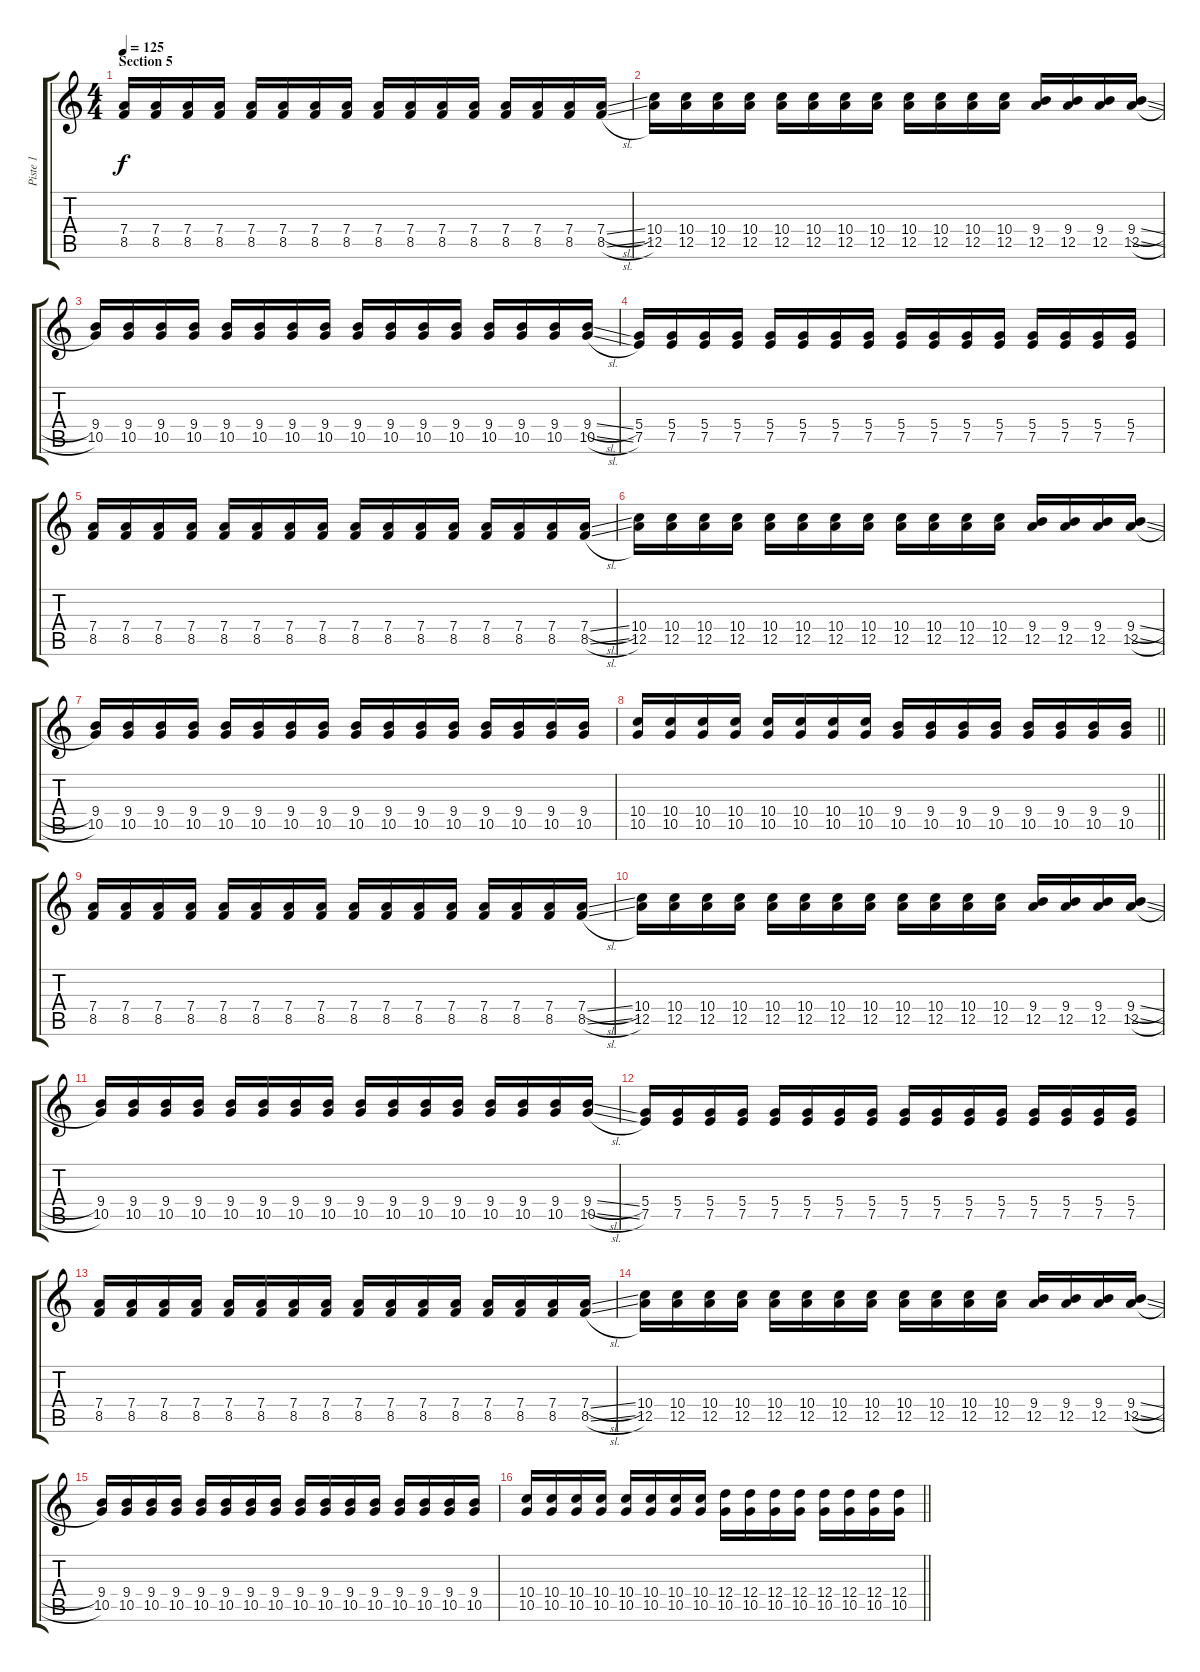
\track ("Piste 1" "Piste 1") {instrument distortionguitar}
\staff {score tabs}
\tuning (E4 B3 G3 D3 A2 E2) {hide}
\ts (4 4)
\section ("" "Section 5")
\tempo 125
\clef g2
\ks c
(7.4 8.5).16{dy f} (7.4 8.5).16 (7.4 8.5).16 (7.4 8.5).16 (7.4 8.5).16 (7.4 8.5).16 (7.4 8.5).16 (7.4 8.5).16 (7.4 8.5).16 (7.4 8.5).16 (7.4 8.5).16 (7.4 8.5).16 (7.4 8.5).16 (7.4 8.5).16 (7.4 8.5).16 (7.4{sl} 8.5{sl}).16 |
(10.4 12.5).16 (10.4 12.5).16 (10.4 12.5).16 (10.4 12.5).16 (10.4 12.5).16 (10.4 12.5).16 (10.4 12.5).16 (10.4 12.5).16 (10.4 12.5).16 (10.4 12.5).16 (10.4 12.5).16 (10.4 12.5).16 (9.4 12.5).16 (9.4 12.5).16 (9.4 12.5).16 (9.4{sl} 12.5{sl}).16 |
(9.4 10.5).16 (9.4 10.5).16 (9.4 10.5).16 (9.4 10.5).16 (9.4 10.5).16 (9.4 10.5).16 (9.4 10.5).16 (9.4 10.5).16 (9.4 10.5).16 (9.4 10.5).16 (9.4 10.5).16 (9.4 10.5).16 (9.4 10.5).16 (9.4 10.5).16 (9.4 10.5).16 (9.4{sl} 10.5{sl}).16 |
(5.4 7.5).16 (5.4 7.5).16 (5.4 7.5).16 (5.4 7.5).16 (5.4 7.5).16 (5.4 7.5).16 (5.4 7.5).16 (5.4 7.5).16 (5.4 7.5).16 (5.4 7.5).16 (5.4 7.5).16 (5.4 7.5).16 (5.4 7.5).16 (5.4 7.5).16 (5.4 7.5).16 (5.4 7.5).16 |
(7.4 8.5).16 (7.4 8.5).16 (7.4 8.5).16 (7.4 8.5).16 (7.4 8.5).16 (7.4 8.5).16 (7.4 8.5).16 (7.4 8.5).16 (7.4 8.5).16 (7.4 8.5).16 (7.4 8.5).16 (7.4 8.5).16 (7.4 8.5).16 (7.4 8.5).16 (7.4 8.5).16 (7.4{sl} 8.5{sl}).16 |
(10.4 12.5).16 (10.4 12.5).16 (10.4 12.5).16 (10.4 12.5).16 (10.4 12.5).16 (10.4 12.5).16 (10.4 12.5).16 (10.4 12.5).16 (10.4 12.5).16 (10.4 12.5).16 (10.4 12.5).16 (10.4 12.5).16 (9.4 12.5).16 (9.4 12.5).16 (9.4 12.5).16 (9.4{sl} 12.5{sl}).16 |
(9.4 10.5).16 (9.4 10.5).16 (9.4 10.5).16 (9.4 10.5).16 (9.4 10.5).16 (9.4 10.5).16 (9.4 10.5).16 (9.4 10.5).16 (9.4 10.5).16 (9.4 10.5).16 (9.4 10.5).16 (9.4 10.5).16 (9.4 10.5).16 (9.4 10.5).16 (9.4 10.5).16 (9.4 10.5).16 |
\barLineRight lightlight
(10.4 10.5).16 (10.4 10.5).16 (10.4 10.5).16 (10.4 10.5).16 (10.4 10.5).16 (10.4 10.5).16 (10.4 10.5).16 (10.4 10.5).16 (9.4 10.5).16 (9.4 10.5).16 (9.4 10.5).16 (9.4 10.5).16 (9.4 10.5).16 (9.4 10.5).16 (9.4 10.5).16 (9.4 10.5).16 |
(7.4 8.5).16 (7.4 8.5).16 (7.4 8.5).16 (7.4 8.5).16 (7.4 8.5).16 (7.4 8.5).16 (7.4 8.5).16 (7.4 8.5).16 (7.4 8.5).16 (7.4 8.5).16 (7.4 8.5).16 (7.4 8.5).16 (7.4 8.5).16 (7.4 8.5).16 (7.4 8.5).16 (7.4{sl} 8.5{sl}).16 |
(10.4 12.5).16 (10.4 12.5).16 (10.4 12.5).16 (10.4 12.5).16 (10.4 12.5).16 (10.4 12.5).16 (10.4 12.5).16 (10.4 12.5).16 (10.4 12.5).16 (10.4 12.5).16 (10.4 12.5).16 (10.4 12.5).16 (9.4 12.5).16 (9.4 12.5).16 (9.4 12.5).16 (9.4{sl} 12.5{sl}).16 |
(9.4 10.5).16 (9.4 10.5).16 (9.4 10.5).16 (9.4 10.5).16 (9.4 10.5).16 (9.4 10.5).16 (9.4 10.5).16 (9.4 10.5).16 (9.4 10.5).16 (9.4 10.5).16 (9.4 10.5).16 (9.4 10.5).16 (9.4 10.5).16 (9.4 10.5).16 (9.4 10.5).16 (9.4{sl} 10.5{sl}).16 |
(5.4 7.5).16 (5.4 7.5).16 (5.4 7.5).16 (5.4 7.5).16 (5.4 7.5).16 (5.4 7.5).16 (5.4 7.5).16 (5.4 7.5).16 (5.4 7.5).16 (5.4 7.5).16 (5.4 7.5).16 (5.4 7.5).16 (5.4 7.5).16 (5.4 7.5).16 (5.4 7.5).16 (5.4 7.5).16 |
(7.4 8.5).16 (7.4 8.5).16 (7.4 8.5).16 (7.4 8.5).16 (7.4 8.5).16 (7.4 8.5).16 (7.4 8.5).16 (7.4 8.5).16 (7.4 8.5).16 (7.4 8.5).16 (7.4 8.5).16 (7.4 8.5).16 (7.4 8.5).16 (7.4 8.5).16 (7.4 8.5).16 (7.4{sl} 8.5{sl}).16 |
(10.4 12.5).16 (10.4 12.5).16 (10.4 12.5).16 (10.4 12.5).16 (10.4 12.5).16 (10.4 12.5).16 (10.4 12.5).16 (10.4 12.5).16 (10.4 12.5).16 (10.4 12.5).16 (10.4 12.5).16 (10.4 12.5).16 (9.4 12.5).16 (9.4 12.5).16 (9.4 12.5).16 (9.4{sl} 12.5{sl}).16 |
(9.4 10.5).16 (9.4 10.5).16 (9.4 10.5).16 (9.4 10.5).16 (9.4 10.5).16 (9.4 10.5).16 (9.4 10.5).16 (9.4 10.5).16 (9.4 10.5).16 (9.4 10.5).16 (9.4 10.5).16 (9.4 10.5).16 (9.4 10.5).16 (9.4 10.5).16 (9.4 10.5).16 (9.4 10.5).16 |
\barLineRight lightlight
(10.4 10.5).16 (10.4 10.5).16 (10.4 10.5).16 (10.4 10.5).16 (10.4 10.5).16 (10.4 10.5).16 (10.4 10.5).16 (10.4 10.5).16 (12.4 10.5).16 (12.4 10.5).16 (12.4 10.5).16 (12.4 10.5).16 (12.4 10.5).16 (12.4 10.5).16 (12.4 10.5).16 (12.4 10.5).16
